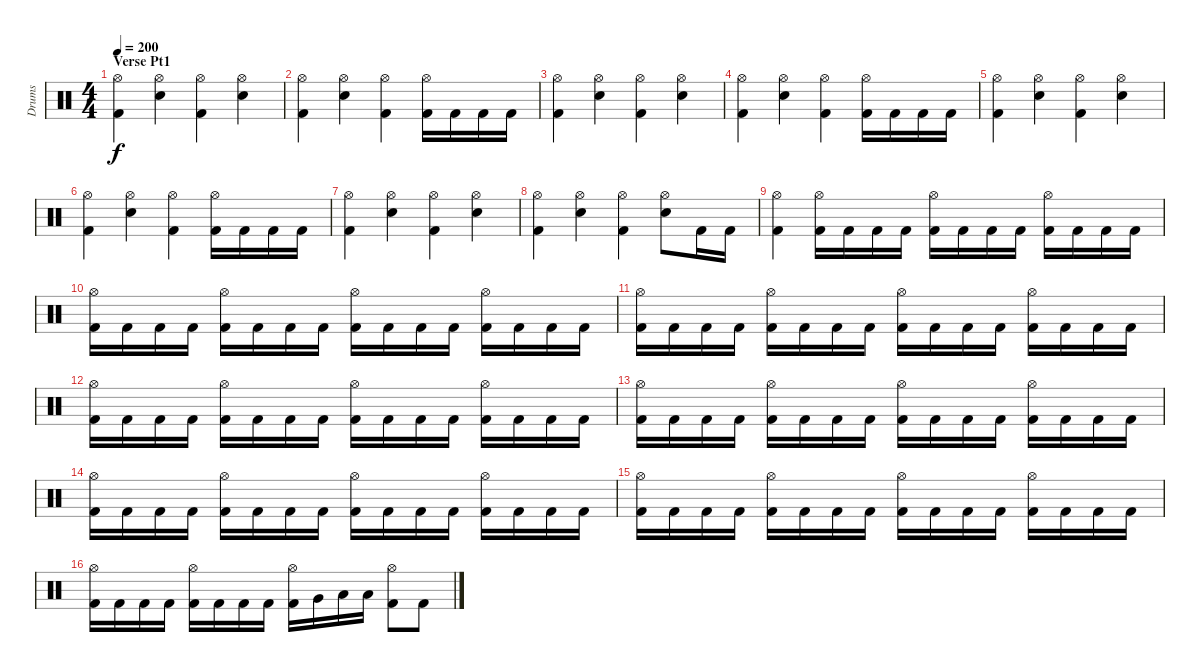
\track ("Drums" "Drums") {instrument percussion}
\staff {score}
\articulation defaults
\ts (4 4)
\section ("" "Verse Pt1")
\tempo 200
\clef neutral
\ks c
("Hi-Hat (open)" "Kick (hit) 2").4{dy f} ("Hi-Hat (open)" "Electric Snare (hit)").4 ("Hi-Hat (open)" "Kick (hit) 2").4 ("Hi-Hat (open)" "Electric Snare (hit)").4 |
("Hi-Hat (open)" "Kick (hit) 2").4 ("Hi-Hat (open)" "Electric Snare (hit)").4 ("Hi-Hat (open)" "Kick (hit) 2").4 ("Hi-Hat (open)" "Kick (hit) 2").16 "Kick (hit) 2".16 "Kick (hit) 2".16 "Kick (hit) 2".16 |
("Hi-Hat (open)" "Kick (hit) 2").4 ("Hi-Hat (open)" "Electric Snare (hit)").4 ("Hi-Hat (open)" "Kick (hit) 2").4 ("Hi-Hat (open)" "Electric Snare (hit)").4 |
("Hi-Hat (open)" "Kick (hit) 2").4 ("Hi-Hat (open)" "Electric Snare (hit)").4 ("Hi-Hat (open)" "Kick (hit) 2").4 ("Hi-Hat (open)" "Kick (hit) 2").16 "Kick (hit) 2".16 "Kick (hit) 2".16 "Kick (hit) 2".16 |
("Hi-Hat (open)" "Kick (hit) 2").4 ("Hi-Hat (open)" "Electric Snare (hit)").4 ("Hi-Hat (open)" "Kick (hit) 2").4 ("Hi-Hat (open)" "Electric Snare (hit)").4 |
("Hi-Hat (open)" "Kick (hit) 2").4 ("Hi-Hat (open)" "Electric Snare (hit)").4 ("Hi-Hat (open)" "Kick (hit) 2").4 ("Hi-Hat (open)" "Kick (hit) 2").16 "Kick (hit) 2".16 "Kick (hit) 2".16 "Kick (hit) 2".16 |
("Hi-Hat (open)" "Kick (hit) 2").4 ("Hi-Hat (open)" "Electric Snare (hit)").4 ("Hi-Hat (open)" "Kick (hit) 2").4 ("Hi-Hat (open)" "Electric Snare (hit)").4 |
("Hi-Hat (open)" "Kick (hit) 2").4 ("Hi-Hat (open)" "Electric Snare (hit)").4 ("Hi-Hat (open)" "Kick (hit) 2").4 ("Hi-Hat (open)" "Electric Snare (hit)").8 "Kick (hit) 2".16 "Kick (hit) 2".16 |
("Hi-Hat (open)" "Kick (hit) 2").4 ("Hi-Hat (open)" "Kick (hit) 2").16 "Kick (hit) 2".16 "Kick (hit) 2".16 "Kick (hit) 2".16 ("Hi-Hat (open)" "Kick (hit) 2").16 "Kick (hit) 2".16 "Kick (hit) 2".16 "Kick (hit) 2".16 ("Hi-Hat (open)" "Kick (hit) 2").16 "Kick (hit) 2".16 "Kick (hit) 2".16 "Kick (hit) 2".16 |
("Hi-Hat (open)" "Kick (hit) 2").16 "Kick (hit) 2".16 "Kick (hit) 2".16 "Kick (hit) 2".16 ("Hi-Hat (open)" "Kick (hit) 2").16 "Kick (hit) 2".16 "Kick (hit) 2".16 "Kick (hit) 2".16 ("Hi-Hat (open)" "Kick (hit) 2").16 "Kick (hit) 2".16 "Kick (hit) 2".16 "Kick (hit) 2".16 ("Hi-Hat (open)" "Kick (hit) 2").16 "Kick (hit) 2".16 "Kick (hit) 2".16 "Kick (hit) 2".16 |
("Hi-Hat (open)" "Kick (hit) 2").16 "Kick (hit) 2".16 "Kick (hit) 2".16 "Kick (hit) 2".16 ("Hi-Hat (open)" "Kick (hit) 2").16 "Kick (hit) 2".16 "Kick (hit) 2".16 "Kick (hit) 2".16 ("Hi-Hat (open)" "Kick (hit) 2").16 "Kick (hit) 2".16 "Kick (hit) 2".16 "Kick (hit) 2".16 ("Hi-Hat (open)" "Kick (hit) 2").16 "Kick (hit) 2".16 "Kick (hit) 2".16 "Kick (hit) 2".16 |
("Hi-Hat (open)" "Kick (hit) 2").16 "Kick (hit) 2".16 "Kick (hit) 2".16 "Kick (hit) 2".16 ("Hi-Hat (open)" "Kick (hit) 2").16 "Kick (hit) 2".16 "Kick (hit) 2".16 "Kick (hit) 2".16 ("Hi-Hat (open)" "Kick (hit) 2").16 "Kick (hit) 2".16 "Kick (hit) 2".16 "Kick (hit) 2".16 ("Hi-Hat (open)" "Kick (hit) 2").16 "Kick (hit) 2".16 "Kick (hit) 2".16 "Kick (hit) 2".16 |
("Hi-Hat (open)" "Kick (hit) 2").16 "Kick (hit) 2".16 "Kick (hit) 2".16 "Kick (hit) 2".16 ("Hi-Hat (open)" "Kick (hit) 2").16 "Kick (hit) 2".16 "Kick (hit) 2".16 "Kick (hit) 2".16 ("Hi-Hat (open)" "Kick (hit) 2").16 "Kick (hit) 2".16 "Kick (hit) 2".16 "Kick (hit) 2".16 ("Hi-Hat (open)" "Kick (hit) 2").16 "Kick (hit) 2".16 "Kick (hit) 2".16 "Kick (hit) 2".16 |
("Hi-Hat (open)" "Kick (hit) 2").16 "Kick (hit) 2".16 "Kick (hit) 2".16 "Kick (hit) 2".16 ("Hi-Hat (open)" "Kick (hit) 2").16 "Kick (hit) 2".16 "Kick (hit) 2".16 "Kick (hit) 2".16 ("Hi-Hat (open)" "Kick (hit) 2").16 "Kick (hit) 2".16 "Kick (hit) 2".16 "Kick (hit) 2".16 ("Hi-Hat (open)" "Kick (hit) 2").16 "Kick (hit) 2".16 "Kick (hit) 2".16 "Kick (hit) 2".16 |
("Hi-Hat (open)" "Kick (hit) 2").16 "Kick (hit) 2".16 "Kick (hit) 2".16 "Kick (hit) 2".16 ("Hi-Hat (open)" "Kick (hit) 2").16 "Kick (hit) 2".16 "Kick (hit) 2".16 "Kick (hit) 2".16 ("Hi-Hat (open)" "Kick (hit) 2").16 "Kick (hit) 2".16 "Kick (hit) 2".16 "Kick (hit) 2".16 ("Hi-Hat (open)" "Kick (hit) 2").16 "Kick (hit) 2".16 "Kick (hit) 2".16 "Kick (hit) 2".16 |
("Hi-Hat (open)" "Kick (hit) 2").16 "Kick (hit) 2".16 "Kick (hit) 2".16 "Kick (hit) 2".16 ("Hi-Hat (open)" "Kick (hit) 2").16 "Kick (hit) 2".16 "Kick (hit) 2".16 "Kick (hit) 2".16 ("Hi-Hat (open)" "Kick (hit) 2").16 "Very Low Tom (hit)".16 "Low Floor Tom (hit)".16 "Low Floor Tom (hit)".16 ("Hi-Hat (open)" "Kick (hit) 2").8 "Kick (hit) 2".8
